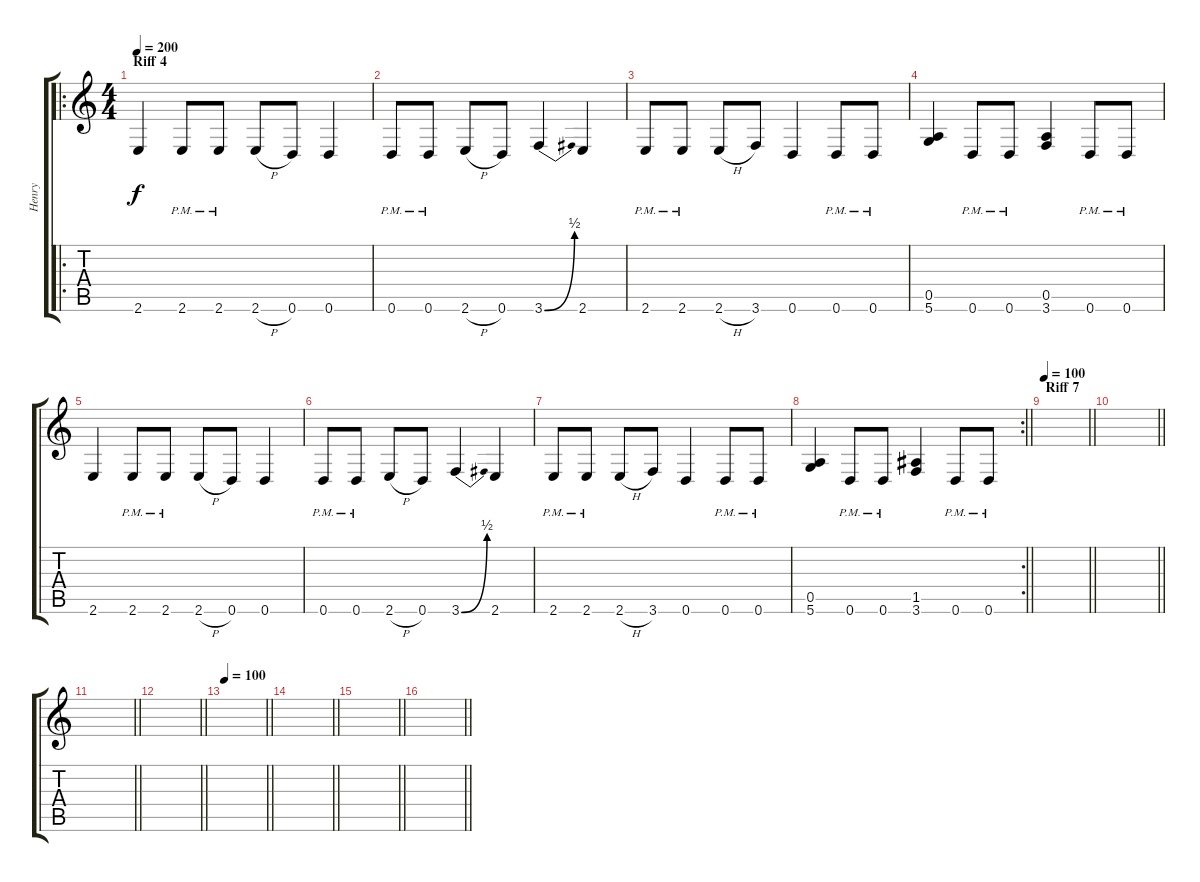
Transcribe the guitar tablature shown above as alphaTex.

\track ("Henry" "Henry") {instrument distortionguitar}
\staff {score tabs}
\tuning (E4 B3 G3 D3 A2 D2) {hide}
\ro
\ts (4 4)
\section ("" "Riff 4")
\tempo 200
\clef g2
\ks c
2.6.4{dy f} 2.6{pm}.8 2.6{pm}.8 2.6{h}.8 0.6.8 0.6.4 |
0.6{pm}.8 0.6{pm}.8 2.6{h}.8 0.6.8 3.6{be (bend 0 0 60 2)}.4 2.6.4 |
2.6{pm}.8 2.6{pm}.8 2.6{h}.8 3.6.8 0.6.4 0.6{pm}.8 0.6{pm}.8 |
(0.5 5.6).4 0.6{pm}.8 0.6{pm}.8 (0.5 3.6).4 0.6{pm}.8 0.6{pm}.8 |
2.6.4 2.6{pm}.8 2.6{pm}.8 2.6{h}.8 0.6.8 0.6.4 |
0.6{pm}.8 0.6{pm}.8 2.6{h}.8 0.6.8 3.6{be (bend 0 0 60 2)}.4 2.6.4 |
2.6{pm}.8 2.6{pm}.8 2.6{h}.8 3.6.8 0.6.4 0.6{pm}.8 0.6{pm}.8 |
\rc 2
\barLineRight lightlight
(0.5 5.6).4 0.6{pm}.8 0.6{pm}.8 (1.5 3.6).4 0.6{pm}.8 0.6{pm}.8 |
\section ("" "Riff 7")
\tempo 100
\barLineRight lightlight
|
\barLineRight lightlight
|
\barLineRight lightlight
|
\barLineRight lightlight
|
\tempo 100
\barLineRight lightlight
|
\barLineRight lightlight
|
\barLineRight lightlight
|
\barLineRight lightlight
